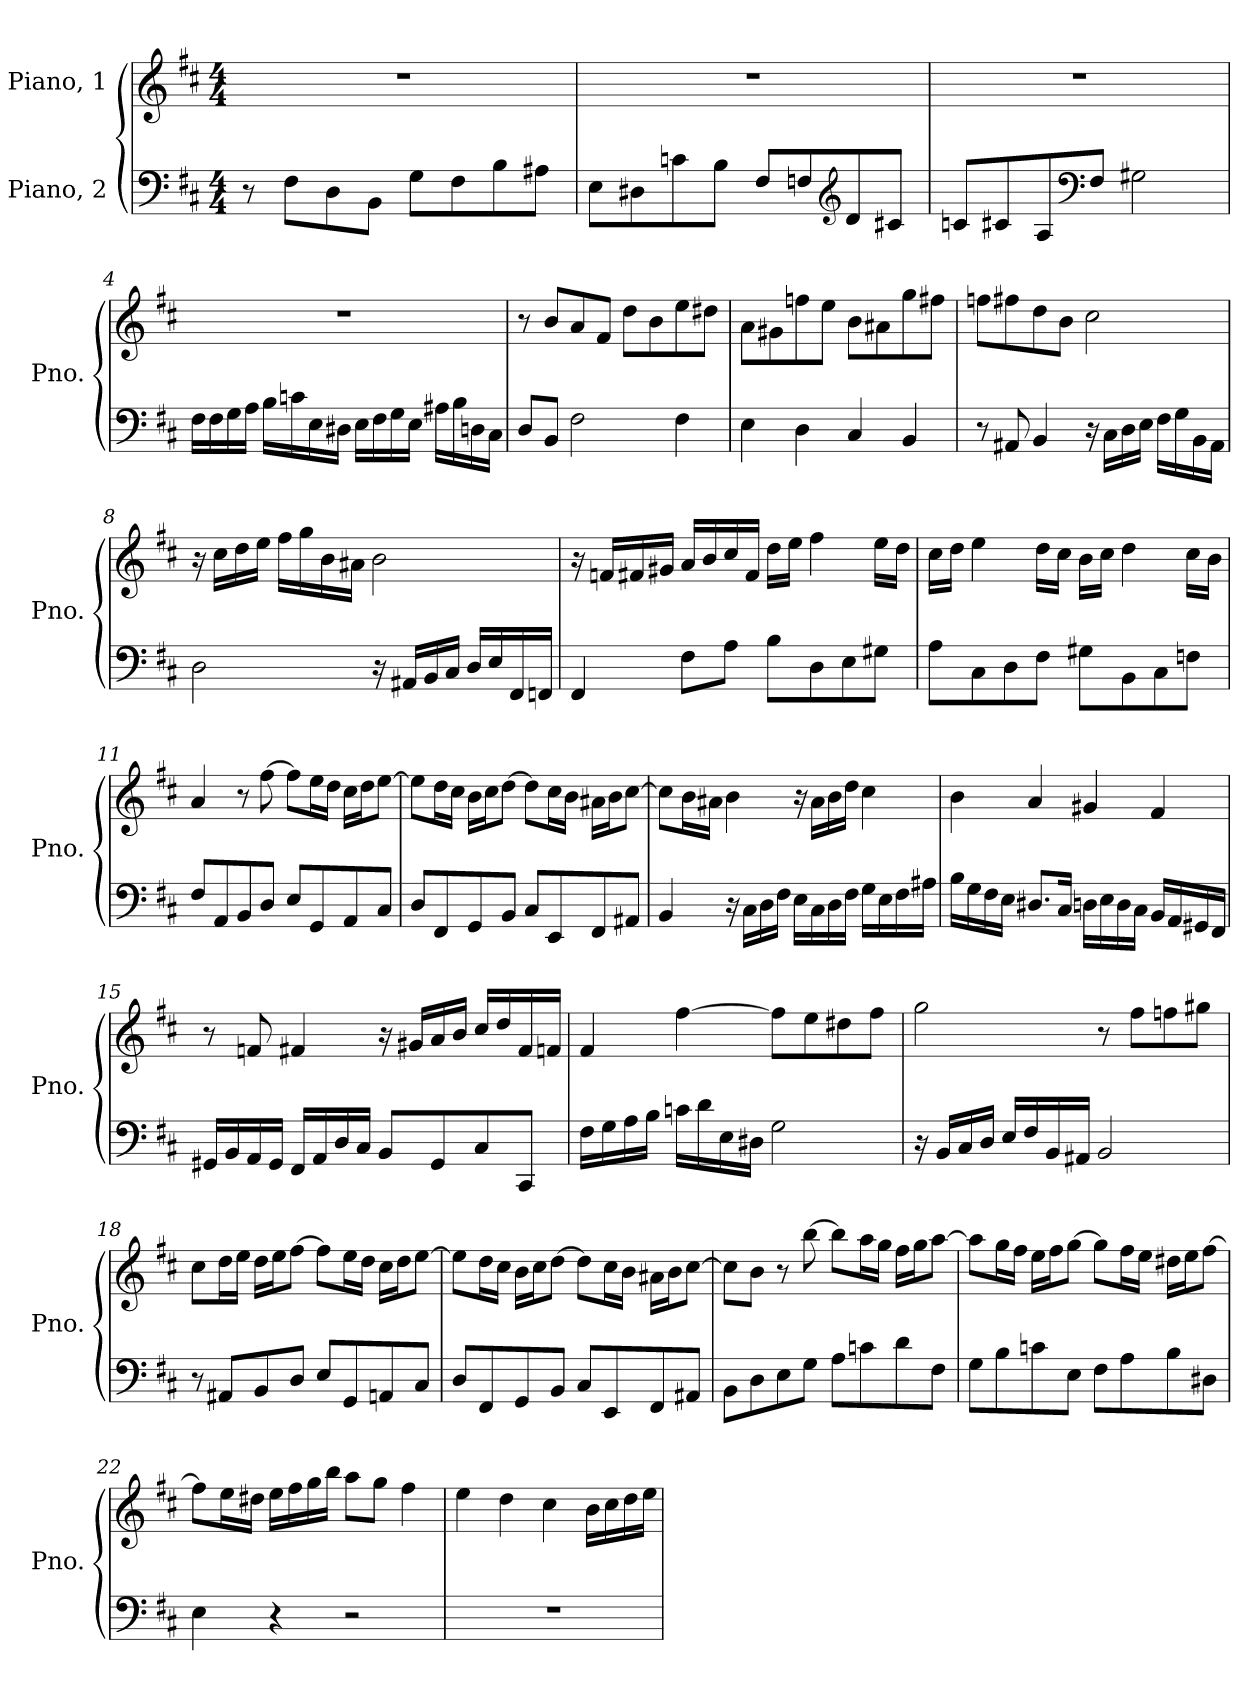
**kern	**kern
*part2	*part1
*staff2	*staff1
*I"Piano, 2	*I"Piano, 1
*I'Pno.	*I'Pno.
*clefF4	*clefG2
*k[f#c#]	*k[f#c#]
*M4/4	*M4/4
*MM60	*MM60
=1	=1
8r	1r
8F#\L	.
8D\	.
8BB\J	.
8G\L	.
8F#\	.
8B\	.
8A#X\J	.
=2	=2
8E\L	1r
8D#X\	.
8cn\	.
8B\J	.
8F#/L	.
8Fn/	.
*clefG2	*
8d/	.
8c#X/J	.
=3	=3
8cn/L	1r
8c#X/	.
8A/	.
*clefF4	*
8F#/J	.
2G#X\	.
!!LO:LB:g=z
=4	=4
16F#\LL	1r
16F#\	.
16G\	.
16A\JJ	.
16B\LL	.
16cn\	.
16E\	.
16D#X\JJ	.
16E\LL	.
16F#\	.
16G\	.
16E\JJ	.
16A#X\LL	.
16B\	.
16Dn\	.
16C#\JJ	.
=5	=5
8D/L	8r
8BB/J	8b/L
2F#\	8a/
.	8f#/J
.	8dd\L
.	8b\
4F#\	8ee\
.	8dd#X\J
=6	=6
4E\	8a\L
.	8g#X\
4D\	8ffn\
.	8ee\J
4C#/	8b\L
.	8a#X\
4BB/	8gg\
.	8ff#X\J
!!LO:LB:g=z
=7	=7
8r	8ffn\L
8AA#X/	8ff#X\
4BB/	8dd\
.	8b\J
16r	2cc#\
16C#\LL	.
16D\	.
16E\JJ	.
16F#\LL	.
16G\	.
16BB\	.
16AA#\JJ	.
=8	=8
2D\	16r
.	16cc#\LL
.	16dd\
.	16ee\JJ
.	16ff#\LL
.	16gg\
.	16b\
.	16a#X\JJ
16r	2b\
16AA#X/LL	.
16BB/	.
16C#/JJ	.
16D/LL	.
16E/	.
16FF#/	.
16FFn/JJ	.
!!LO:LB:g=z
=9	=9
4FF#/	16r
.	16fn/LL
.	16f#X/
.	16g#X/JJ
8F#\L	16a/LL
.	16b/
8A\J	16cc#/
.	16f#/JJ
8B\L	16dd\LL
.	16ee\JJ
8D\	4ff#\
8E\	.
8G#X\J	16ee\LL
.	16dd\JJ
=10	=10
8A\L	16cc#\LL
.	16dd\JJ
8C#\	4ee\
8D\	.
8F#\J	16dd\LL
.	16cc#\JJ
8G#X\L	16b\LL
.	16cc#\JJ
8BB\	4dd\
8C#\	.
8Fn\J	16cc#\LL
.	16b\JJ
=11	=11
8F#/L	4a/
8AA/	.
8BB/	8r
8D/J	[8ff#\
8E/L	8ff#\L]
8GG/	16ee\L
.	16dd\JJ
8AA/	16cc#\LL
.	16dd\J
8C#/J	[8ee\J
!!LO:LB:g=z
=12	=12
8D/L	8ee\L]
8FF#/	16dd\L
.	16cc#\JJ
8GG/	16b\LL
.	16cc#\J
8BB/J	[8dd\J
8C#/L	8dd\L]
8EE/	16cc#\L
.	16b\JJ
8FF#/	16a#X\LL
.	16b\J
8AA#X/J	[8cc#\J
=13	=13
4BB/	8cc#\L]
.	16b\L
.	16a#X\JJ
16r	4b\
16C#\LL	.
16D\	.
16F#\JJ	.
16E\LL	16r
16C#\	16a#\LL
16D\	16b\
16F#\JJ	16dd\JJ
16G\LL	4cc#\
16E\	.
16F#\	.
16A#X\JJ	.
!!LO:LB:g=z
=14	=14
16B\LL	4b\
16G\	.
16F#\	.
16E\JJ	.
8.D#X/L	4a/
16C#/Jk	.
16Dn\LL	4g#X/
16E\	.
16D\	.
16C#\JJ	.
16BB/LL	4f#/
16AA/	.
16GG#X/	.
16FF#/JJ	.
=15	=15
16GG#X/LL	8r
16BB/	.
16AA/	8fn/
16GG#/JJ	.
16FF#/LL	4f#X/
16AA/	.
16D/	.
16C#/JJ	.
8BB/L	16r
.	16g#X/LL
8GG#/	16a/
.	16b/JJ
8C#/	16cc#/LL
.	16dd/
8CC#/J	16f#/
.	16fn/JJ
!!LO:PB:g=z
=16	=16
16F#\LL	4f#/
16G\	.
16A\	.
16B\JJ	.
16cn\LL	[4ff#\
16d\	.
16E\	.
16D#X\JJ	.
2G\	8ff#\L]
.	8ee\
.	8dd#X\
.	8ff#\J
=17	=17
16r	2gg\
16BB/LL	.
16C#/	.
16D/JJ	.
16E/LL	.
16F#/	.
16BB/	.
16AA#X/JJ	.
2BB/	8r
.	8ff#\L
.	8ffn\
.	8gg#X\J
=18	=18
8r	8cc#\L
8AA#X/L	16dd\L
.	16ee\JJ
8BB/	16dd\LL
.	16ee\J
8D/J	[8ff#\J
8E/L	8ff#\L]
8GG/	16ee\L
.	16dd\JJ
8AAn/	16cc#\LL
.	16dd\J
8C#/J	[8ee\J
!!LO:LB:g=z
=19	=19
8D/L	8ee\L]
8FF#/	16dd\L
.	16cc#\JJ
8GG/	16b\LL
.	16cc#\J
8BB/J	[8dd\J
8C#/L	8dd\L]
8EE/	16cc#\L
.	16b\JJ
8FF#/	16a#X\LL
.	16b\J
8AA#X/J	[8cc#\J
=20	=20
8BB\L	8cc#\L]
8D\	8b\J
8E\	8r
8G\J	[8bb\
8A\L	8bb\L]
8cn\	16aa\L
.	16gg\JJ
8d\	16ff#\LL
.	16gg\J
8F#\J	[8aa\J
=21	=21
8G\L	8aa\L]
8B\	16gg\L
.	16ff#\JJ
8cn\	16ee\LL
.	16ff#\J
8E\J	[8gg\J
8F#\L	8gg\L]
8A\	16ff#\L
.	16ee\JJ
8B\	16dd#X\LL
.	16ee\J
8D#X\J	[8ff#\J
!!LO:LB:g=z
=22	=22
4E\	8ff#\L]
.	16ee\L
.	16dd#X\JJ
4r	16ee\LL
.	16ff#\
.	16gg\
.	16bb\JJ
2r	8aa\L
.	8gg\J
.	4ff#\
=23	=23
1r	4ee\
.	4dd\
.	4cc#\
.	16b\LL
.	16cc#\
.	16dd\
.	16ee\JJ
=	=
*-	*-
